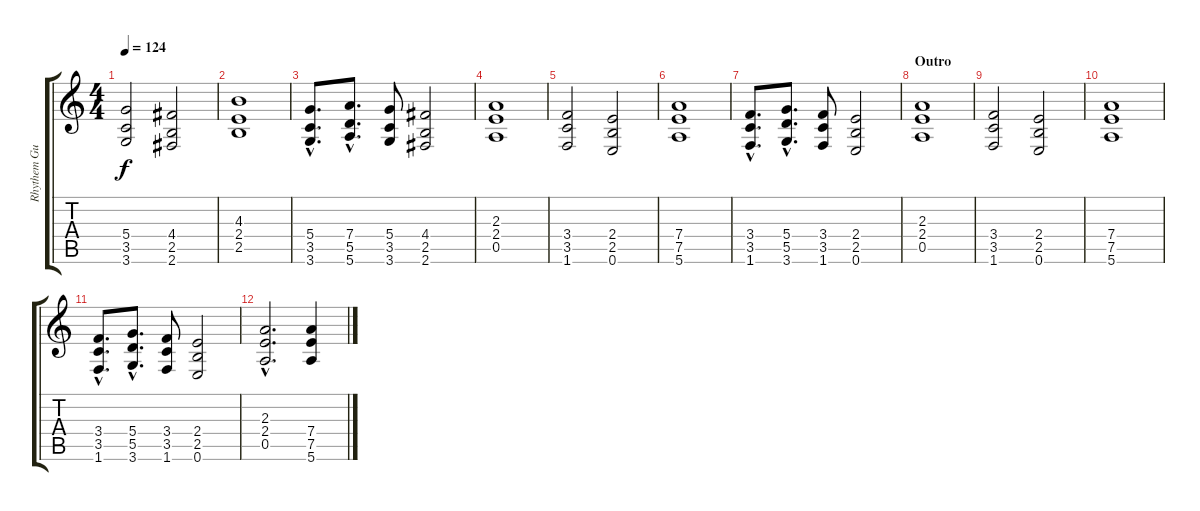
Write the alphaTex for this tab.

\track ("Rhythem Guit. 1" "Rhythem Gu") {instrument distortionguitar}
\staff {score tabs}
\tuning (E4 B3 G3 D3 A2 E2) {hide}
\ts (4 4)
\tempo 124
\clef g2
\ks c
(5.4 3.5 3.6).2{dy f} (4.4 2.5 2.6).2 |
(4.3 2.4 2.5).1 |
(5.4{hac} 3.5{hac} 3.6{hac}).8{d} (7.4{hac} 5.5{hac} 5.6{hac}).8{d} (5.4 3.5 3.6).8 (4.4 2.5 2.6).2 |
(2.3 2.4 0.5).1 |
(3.4 3.5 1.6).2 (2.4 2.5 0.6).2 |
(7.4 7.5 5.6).1 |
(3.4{hac} 3.5{hac} 1.6{hac}).8{d} (5.4{hac} 5.5{hac} 3.6{hac}).8{d} (3.4 3.5 1.6).8 (2.4 2.5 0.6).2 |
\section ("" "Outro")
(2.3 2.4 0.5).1 |
(3.4 3.5 1.6).2 (2.4 2.5 0.6).2 |
(7.4 7.5 5.6).1 |
(3.4{hac} 3.5{hac} 1.6{hac}).8{d} (5.4{hac} 5.5{hac} 3.6{hac}).8{d} (3.4 3.5 1.6).8 (2.4 2.5 0.6).2 |
(2.3{hac} 2.4{hac} 0.5{hac}).2{d} (7.4 7.5 5.6).4
